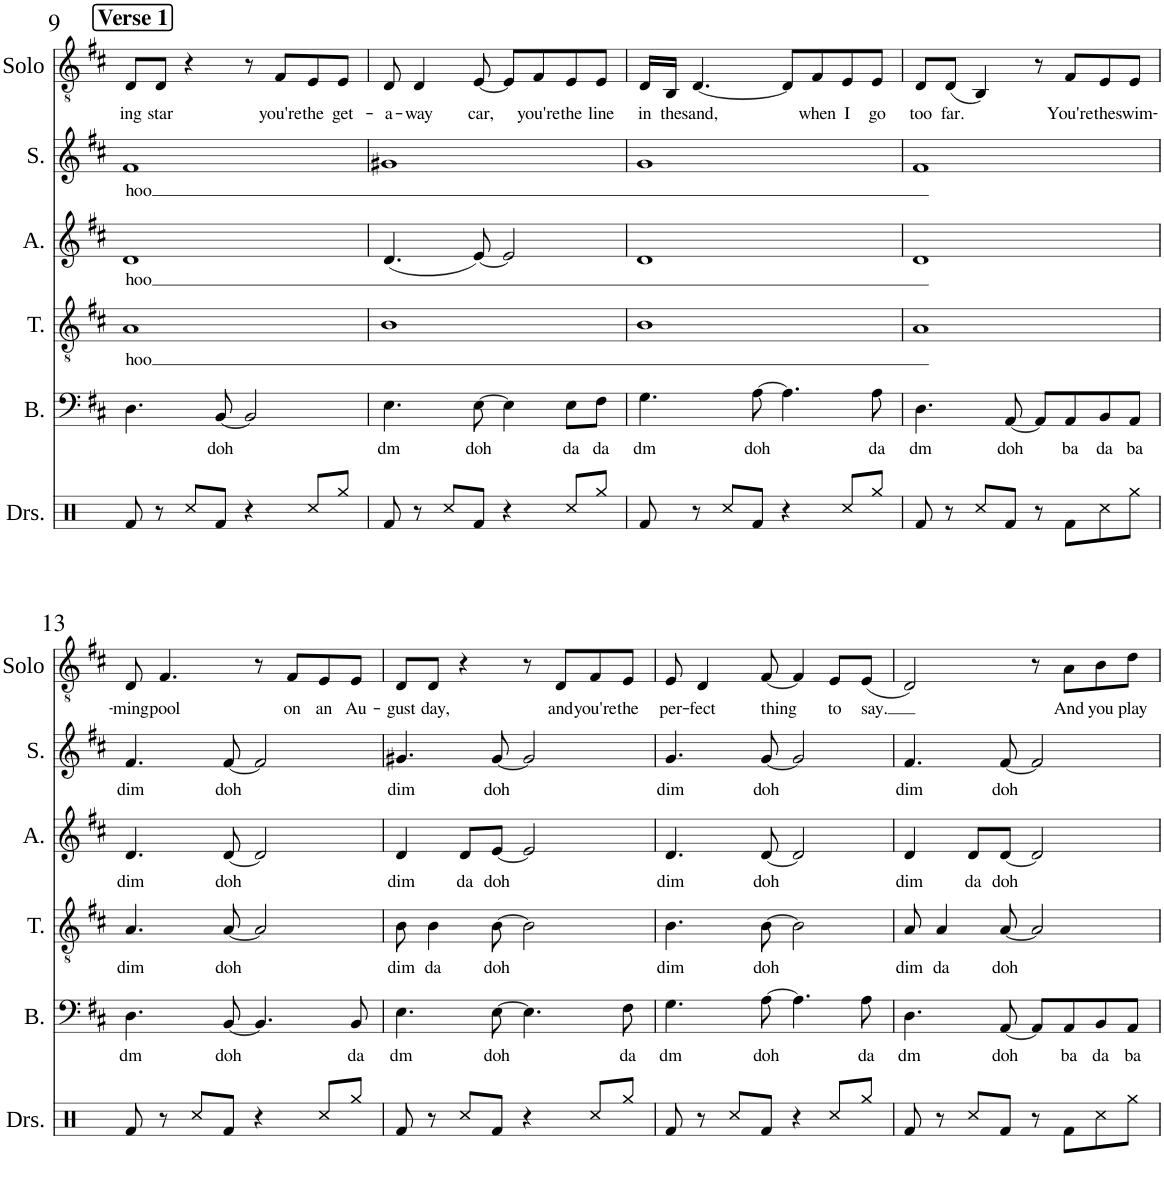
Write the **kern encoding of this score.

**kern	**kern	**text	**kern	**text	**kern	**text	**kern	**text	**kern	**text
*part6	*part5	*part5	*part4	*part4	*part3	*part3	*part2	*part2	*part1	*part1
*staff6	*staff5	*staff5	*staff4	*staff4	*staff3	*staff3	*staff2	*staff2	*staff1	*staff1
*I"Drumset	*I"Bass	*	*I"Tenor	*	*I"Alto	*	*I"Soprano	*	*I"Solo	*
*I'Drs.	*I'B.	*	*I'T.	*	*I'A.	*	*I'S.	*	*I'Solo	*
!!LO:PB:g=z
*clefX	*clefF4	*	*clefGv2	*	*clefG2	*	*clefG2	*	*clefGv2	*
*k[]	*k[f#c#]	*	*k[f#c#]	*	*k[f#c#]	*	*k[f#c#]	*	*k[f#c#]	*
*M4/4	*M4/4	*	*M4/4	*	*M4/4	*	*M4/4	*	*M4/4	*
!!LO:REH:place=s1:a:B:cj:fs=14:t=Verse 1
=9	=9	=9	=9	=9	=9	=9	=9	=9	=9	=9
!	!	!	!	!LO:LY:b	!	!LO:LY:b	!	!LO:LY:b	!	!LO:LY:b
8Rf/	4.D\	.	1A	hoo	1d	hoo	1f#	hoo	8D/L	ing
!	!	!	!	!	!	!	!	!	!	!LO:LY:b
8r	.	.	.	.	.	.	.	.	8D/J	star
8Rcc/L	.	.	.	.	.	.	.	.	4r	.
!	!	!LO:LY:b	!	!	!	!	!	!	!	!
8Rf/J	[8BB/	doh	.	.	.	.	.	.	.	.
4r	2BB/]	.	.	.	.	.	.	.	8r	.
!	!	!	!	!	!	!	!	!	!	!LO:LY:b
.	.	.	.	.	.	.	.	.	8F#/L	you're
!	!	!	!	!	!	!	!	!	!	!LO:LY:b
8Rcc/L	.	.	.	.	.	.	.	.	8E/	the
!	!	!	!	!	!	!	!	!	!	!LO:LY:b
8Rgg/J	.	.	.	.	.	.	.	.	8E/J	get-
=10	=10	=10	=10	=10	=10	=10	=10	=10	=10	=10
!	!	!LO:LY:b	!	!	!	!	!	!	!	!LO:LY:b
8Rf/	4.E\	dm	1B	.	(4.d/	.	1g#X	.	8D/	-a-
!	!	!	!	!	!	!	!	!	!	!LO:LY:b
8r	.	.	.	.	.	.	.	.	4D/	-way
8Rcc/L	.	.	.	.	.	.	.	.	.	.
!	!	!LO:LY:b	!	!	!	!	!	!	!	!LO:LY:b
8Rf/J	[8E\	doh	.	.	[8e/)	.	.	.	[8E/	car,
4r	4E\]	.	.	.	2e/]	.	.	.	8E/L]	.
!	!	!	!	!	!	!	!	!	!	!LO:LY:b
.	.	.	.	.	.	.	.	.	8F#/	you're
!	!	!LO:LY:b	!	!	!	!	!	!	!	!LO:LY:b
8Rcc/L	8E\L	da	.	.	.	.	.	.	8E/	the
!	!	!LO:LY:b	!	!	!	!	!	!	!	!LO:LY:b
8Rgg/J	8F#\J	da	.	.	.	.	.	.	8E/J	line
=11	=11	=11	=11	=11	=11	=11	=11	=11	=11	=11
!	!	!LO:LY:b	!	!	!	!	!	!	!	!LO:LY:b
8Rf/	4.G\	dm	1B	.	1d	.	1g	.	16D/LL	in
!	!	!	!	!	!	!	!	!	!	!LO:LY:b
.	.	.	.	.	.	.	.	.	16BB/JJ	the
!	!	!	!	!	!	!	!	!	!	!LO:LY:b
8r	.	.	.	.	.	.	.	.	[4.D/	sand,
8Rcc/L	.	.	.	.	.	.	.	.	.	.
!	!	!LO:LY:b	!	!	!	!	!	!	!	!
8Rf/J	[8A\	doh	.	.	.	.	.	.	.	.
4r	4.A\]	.	.	.	.	.	.	.	8D/L]	.
!	!	!	!	!	!	!	!	!	!	!LO:LY:b
.	.	.	.	.	.	.	.	.	8F#/	when
!	!	!	!	!	!	!	!	!	!	!LO:LY:b
8Rcc/L	.	.	.	.	.	.	.	.	8E/	I
!	!	!LO:LY:b	!	!	!	!	!	!	!	!LO:LY:b
8Rgg/J	8A\	da	.	.	.	.	.	.	8E/J	go
=12	=12	=12	=12	=12	=12	=12	=12	=12	=12	=12
!	!	!LO:LY:b	!	!	!	!	!	!	!	!LO:LY:b
8Rf/	4.D\	dm	1A	.	1d	.	1f#	.	8D/L	too
!	!	!	!	!	!	!	!	!	!	!LO:LY:b
8r	.	.	.	.	.	.	.	.	(8D/J	far.
8Rcc/L	.	.	.	.	.	.	.	.	4BB/)	.
!	!	!LO:LY:b	!	!	!	!	!	!	!	!
8Rf/J	[8AA/	doh	.	.	.	.	.	.	.	.
8r	8AA/L]	.	.	.	.	.	.	.	8r	.
!	!	!LO:LY:b	!	!	!	!	!	!	!	!LO:LY:b
8Rf\L	8AA/	ba	.	.	.	.	.	.	8F#/L	You're
!	!	!LO:LY:b	!	!	!	!	!	!	!	!LO:LY:b
8Rcc\	8BB/	da	.	.	.	.	.	.	8E/	the
!	!	!LO:LY:b	!	!	!	!	!	!	!	!LO:LY:b
8Rgg\J	8AA/J	ba	.	.	.	.	.	.	8E/J	swim-
!!LO:LB:g=z
=13	=13	=13	=13	=13	=13	=13	=13	=13	=13	=13
!	!	!LO:LY:b	!	!LO:LY:b	!	!LO:LY:b	!	!LO:LY:b	!	!LO:LY:b
8Rf/	4.D\	dm	4.A/	dim	4.d/	dim	4.f#/	dim	8D/	-ming
!	!	!	!	!	!	!	!	!	!	!LO:LY:b
8r	.	.	.	.	.	.	.	.	4.F#/	pool
8Rcc/L	.	.	.	.	.	.	.	.	.	.
!	!	!LO:LY:b	!	!LO:LY:b	!	!LO:LY:b	!	!LO:LY:b	!	!
8Rf/J	[8BB/	doh	[8A/	doh	[8d/	doh	[8f#/	doh	.	.
4r	4.BB/]	.	2A/]	.	2d/]	.	2f#/]	.	8r	.
!	!	!	!	!	!	!	!	!	!	!LO:LY:b
.	.	.	.	.	.	.	.	.	8F#/L	on
!	!	!	!	!	!	!	!	!	!	!LO:LY:b
8Rcc/L	.	.	.	.	.	.	.	.	8E/	an
!	!	!LO:LY:b	!	!	!	!	!	!	!	!LO:LY:b
8Rgg/J	8BB/	da	.	.	.	.	.	.	8E/J	Au-
=14	=14	=14	=14	=14	=14	=14	=14	=14	=14	=14
!	!	!LO:LY:b	!	!LO:LY:b	!	!LO:LY:b	!	!LO:LY:b	!	!LO:LY:b
8Rf/	4.E\	dm	8B\	dim	4d/	dim	4.g#X/	dim	8D/L	-gust
!	!	!	!	!LO:LY:b	!	!	!	!	!	!LO:LY:b
8r	.	.	4B\	da	.	.	.	.	8D/J	day,
!	!	!	!	!	!	!LO:LY:b	!	!	!	!
8Rcc/L	.	.	.	.	8d/L	da	.	.	4r	.
!	!	!LO:LY:b	!	!LO:LY:b	!	!LO:LY:b	!	!LO:LY:b	!	!
8Rf/J	[8E\	doh	[8B\	doh	[8e/J	doh	[8g#/	doh	.	.
4r	4.E\]	.	2B\]	.	2e/]	.	2g#/]	.	8r	.
!	!	!	!	!	!	!	!	!	!	!LO:LY:b
.	.	.	.	.	.	.	.	.	8D/L	and
!	!	!	!	!	!	!	!	!	!	!LO:LY:b
8Rcc/L	.	.	.	.	.	.	.	.	8F#/	you're
!	!	!LO:LY:b	!	!	!	!	!	!	!	!LO:LY:b
8Rgg/J	8F#\	da	.	.	.	.	.	.	8E/J	the
=15	=15	=15	=15	=15	=15	=15	=15	=15	=15	=15
!	!	!LO:LY:b	!	!LO:LY:b	!	!LO:LY:b	!	!LO:LY:b	!	!LO:LY:b
8Rf/	4.G\	dm	4.B\	dim	4.d/	dim	4.g/	dim	8E/	per-
!	!	!	!	!	!	!	!	!	!	!LO:LY:b
8r	.	.	.	.	.	.	.	.	4D/	-fect
8Rcc/L	.	.	.	.	.	.	.	.	.	.
!	!	!LO:LY:b	!	!LO:LY:b	!	!LO:LY:b	!	!LO:LY:b	!	!LO:LY:b
8Rf/J	[8A\	doh	[8B\	doh	[8d/	doh	[8g/	doh	[8F#/	thing
4r	4.A\]	.	2B\]	.	2d/]	.	2g/]	.	4F#/]	.
!	!	!	!	!	!	!	!	!	!	!LO:LY:b
8Rcc/L	.	.	.	.	.	.	.	.	8E/L	to
!	!	!LO:LY:b	!	!	!	!	!	!	!	!LO:LY:b
8Rgg/J	8A\	da	.	.	.	.	.	.	(8E/J	say.
=16	=16	=16	=16	=16	=16	=16	=16	=16	=16	=16
!	!	!LO:LY:b	!	!LO:LY:b	!	!LO:LY:b	!	!LO:LY:b	!	!
8Rf/	4.D\	dm	8A/	dim	4d/	dim	4.f#/	dim	2D/)	.
!	!	!	!	!LO:LY:b	!	!	!	!	!	!
8r	.	.	4A/	da	.	.	.	.	.	.
!	!	!	!	!	!	!LO:LY:b	!	!	!	!
8Rcc/L	.	.	.	.	8d/L	da	.	.	.	.
!	!	!LO:LY:b	!	!LO:LY:b	!	!LO:LY:b	!	!LO:LY:b	!	!
8Rf/J	[8AA/	doh	[8A/	doh	[8d/J	doh	[8f#/	doh	.	.
8r	8AA/L]	.	2A/]	.	2d/]	.	2f#/]	.	8r	.
!	!	!LO:LY:b	!	!	!	!	!	!	!	!LO:LY:b
8Rf\L	8AA/	ba	.	.	.	.	.	.	8A\L	And
!	!	!LO:LY:b	!	!	!	!	!	!	!	!LO:LY:b
8Rcc\	8BB/	da	.	.	.	.	.	.	8B\	you
!	!	!LO:LY:b	!	!	!	!	!	!	!	!LO:LY:b
8Rgg\J	8AA/J	ba	.	.	.	.	.	.	8d\J	play
=	=	=	=	=	=	=	=	=	=	=
*-	*-	*-	*-	*-	*-	*-	*-	*-	*-	*-
